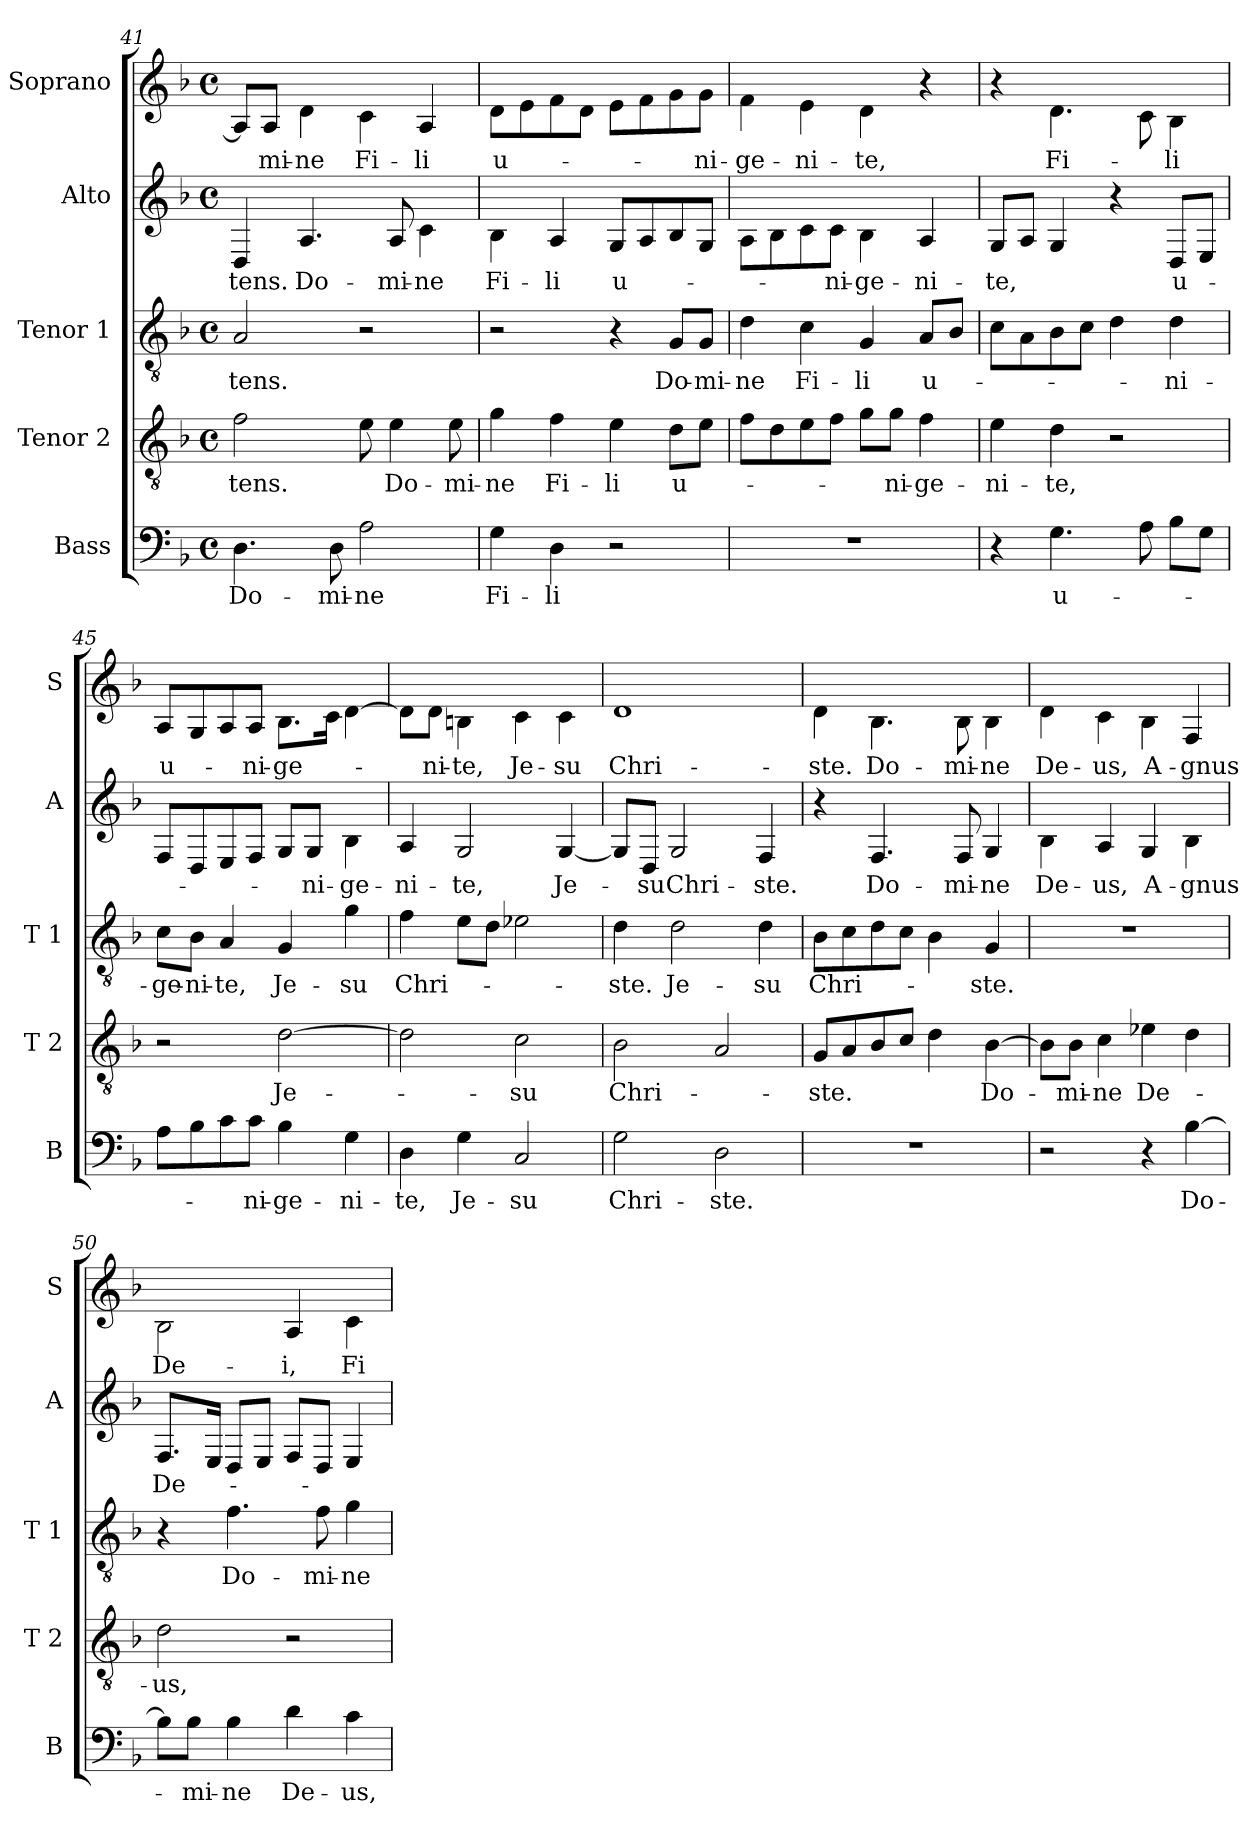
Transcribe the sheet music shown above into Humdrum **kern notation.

**kern	**text	**kern	**text	**kern	**text	**kern	**text	**kern	**text
*part5	*part5	*part4	*part4	*part3	*part3	*part2	*part2	*part1	*part1
*staff5	*staff5	*staff4	*staff4	*staff3	*staff3	*staff2	*staff2	*staff1	*staff1
*I"Bass	*	*I"Tenor 2	*	*I"Tenor 1	*	*I"Alto	*	*I"Soprano	*
*I'B	*	*I'T 2	*	*I'T 1	*	*I'A	*	*I'S	*
*clefF4	*	*clefGv2	*	*clefGv2	*	*clefG2	*	*clefG2	*
*	*	*	*	*	*	*ITrd-7c-12	*	*ITrd-7c-12	*
*k[b-]	*	*k[b-]	*	*k[b-]	*	*k[b-]	*	*k[b-]	*
*d:	*	*d:	*	*d:	*	*d:	*	*d:	*
*M4/4	*	*M4/4	*	*M4/4	*	*M4/4	*	*M4/4	*
*met(c)	*	*met(c)	*	*met(c)	*	*met(c)	*	*met(c)	*
=41	=41	=41	=41	=41	=41	=41	=41	=41	=41
4.D\	Do-	2f\	-tens.	2A/	-tens.	4d/	-tens.	8a/L]	.
.	.	.	.	.	.	.	.	8a/J	-mi-
.	.	.	.	.	.	4.a/	Do-	4dd\	-ne
8D\	-mi-	.	.	.	.	.	.	.	.
2A\	-ne	8e\	.	2r	.	.	.	4cc\	Fi-
.	.	4e\	Do-	.	.	8a/	-mi-	.	.
.	.	.	.	.	.	4cc\	-ne	4a/	-li
.	.	8e\	-mi-	.	.	.	.	.	.
=42	=42	=42	=42	=42	=42	=42	=42	=42	=42
4G\	Fi-	4g\	-ne	2r	.	4b-\	Fi-	8dd\L	u-
.	.	.	.	.	.	.	.	8ee\	.
4D\	-li	4f\	Fi-	.	.	4a/	-li	8ff\	.
.	.	.	.	.	.	.	.	8dd\J	.
2r	.	4e\	-li	4r	.	8g/L	u-	8ee\L	.
.	.	.	.	.	.	8a/	.	8ff\	.
.	.	8d\L	u-	8G/L	Do-	8b-/	.	8gg\	.
.	.	8e\J	.	8G/J	-mi-	8g/J	.	8gg\J	-ni-
=43	=43	=43	=43	=43	=43	=43	=43	=43	=43
1r	.	8f\L	.	4d\	-ne	8a\L	.	4ff\	-ge-
.	.	8d\	.	.	.	8b-\	.	.	.
.	.	8e\	.	4c\	Fi-	8cc\	.	4ee\	-ni-
.	.	8f\J	.	.	.	8cc\J	-ni-	.	.
.	.	8g\L	.	4G/	-li	4b-\	-ge-	4dd\	-te,
.	.	8g\J	-ni-	.	.	.	.	.	.
.	.	4f\	-ge-	8A/L	u-	4a/	-ni-	4r	.
.	.	.	.	8B-/J	.	.	.	.	.
=44	=44	=44	=44	=44	=44	=44	=44	=44	=44
4r	.	4e\	-ni-	8c\L	.	8g/L	-te,	4r	.
.	.	.	.	8A\	.	8a/J	.	.	.
4.G\	u-	4d\	-te,	8B-\	.	4g/	.	4.dd\	Fi-
.	.	.	.	8c\J	.	.	.	.	.
.	.	2r	.	4d\	.	4r	.	.	.
8A\	.	.	.	.	.	.	.	8cc\	.
8B-\L	.	.	.	4d\	-ni-	8d/L	u-	4b-\	-li
8G\J	.	.	.	.	.	8e/J	.	.	.
!!LO:PB:g=z
=45	=45	=45	=45	=45	=45	=45	=45	=45	=45
8A\L	.	2r	.	8c\L	-ge-	8f/L	.	8a/L	u-
8B-\	.	.	.	8B-\J	-ni-	8d/	.	8g/	.
8c\	.	.	.	4A/	-te,	8e/	.	8a/	.
8c\J	-ni-	.	.	.	.	8f/J	.	8a/J	-ni-
4B-\	-ge-	[2d\	Je-	4G/	Je-	8g/L	.	8.b-\L	-ge-
.	.	.	.	.	.	8g/J	-ni-	.	.
.	.	.	.	.	.	.	.	16cc\Jk	.
4G\	-ni-	.	.	4g\	-su	4b-\	-ge-	[4dd\	.
=46	=46	=46	=46	=46	=46	=46	=46	=46	=46
4D\	-te,	2d\]	.	4f\	Chri-	4a/	-ni-	8dd\L]	.
.	.	.	.	.	.	.	.	8dd\J	-ni-
4G\	Je-	.	.	8e\L	.	2g/	-te,	4bn\	-te,
.	.	.	.	8d\J	.	.	.	.	.
2C/	-su	2c\	-su	2e-X\	.	.	.	4cc\	Je-
.	.	.	.	.	.	[4g/	Je-	4cc\	-su
=47	=47	=47	=47	=47	=47	=47	=47	=47	=47
2G\	Chri-	2B-\	Chri-	4d\	-ste.	8g/L]	.	1dd	Chri-
.	.	.	.	.	.	8d/J	-su	.	.
.	.	.	.	2d\	Je-	2g/	Chri-	.	.
2D\	-ste.	2A/	.	.	.	.	.	.	.
.	.	.	.	4d\	-su	4f/	-ste.	.	.
=48	=48	=48	=48	=48	=48	=48	=48	=48	=48
1r	.	8G/L	-ste.	8B-\L	Chri-	4r	.	4dd\	-ste.
.	.	8A/	.	8c\	.	.	.	.	.
.	.	8B-/	.	8d\	.	4.f/	Do-	4.b-\	Do-
.	.	8c/J	.	8c\J	.	.	.	.	.
.	.	4d\	.	4B-\	.	.	.	.	.
.	.	.	.	.	.	8f/	-mi-	8b-\	-mi-
.	.	[4B-\	Do-	4G/	-ste.	4g/	-ne	4b-\	-ne
=49	=49	=49	=49	=49	=49	=49	=49	=49	=49
2r	.	8B-\L]	.	1r	.	4b-\	De-	4dd\	De-
.	.	8B-\J	-mi-	.	.	.	.	.	.
.	.	4c\	-ne	.	.	4a/	-us,	4cc\	-us,
4r	.	4e-X\	De-	.	.	4g/	A-	4b-\	A-
[4B-\	Do-	4d\	.	.	.	4b-\	-gnus	4f/	-gnus
!!LO:LB:g=z
=50	=50	=50	=50	=50	=50	=50	=50	=50	=50
8B-\L]	.	2d\	-us,	4r	.	8.f/L	De-	2b-\	De-
8B-\J	-mi-	.	.	.	.	.	.	.	.
.	.	.	.	.	.	16e/Jk	.	.	.
4B-\	-ne	.	.	4.f\	Do-	8d/L	.	.	.
.	.	.	.	.	.	8e/J	.	.	.
4d\	De-	2r	.	.	.	8f/L	.	4a/	-i,
.	.	.	.	8f\	-mi-	8d/J	.	.	.
4c\	-us,	.	.	4g\	-ne	4e/	.	4cc\	Fi-
=	=	=	=	=	=	=	=	=	=
*-	*-	*-	*-	*-	*-	*-	*-	*-	*-
